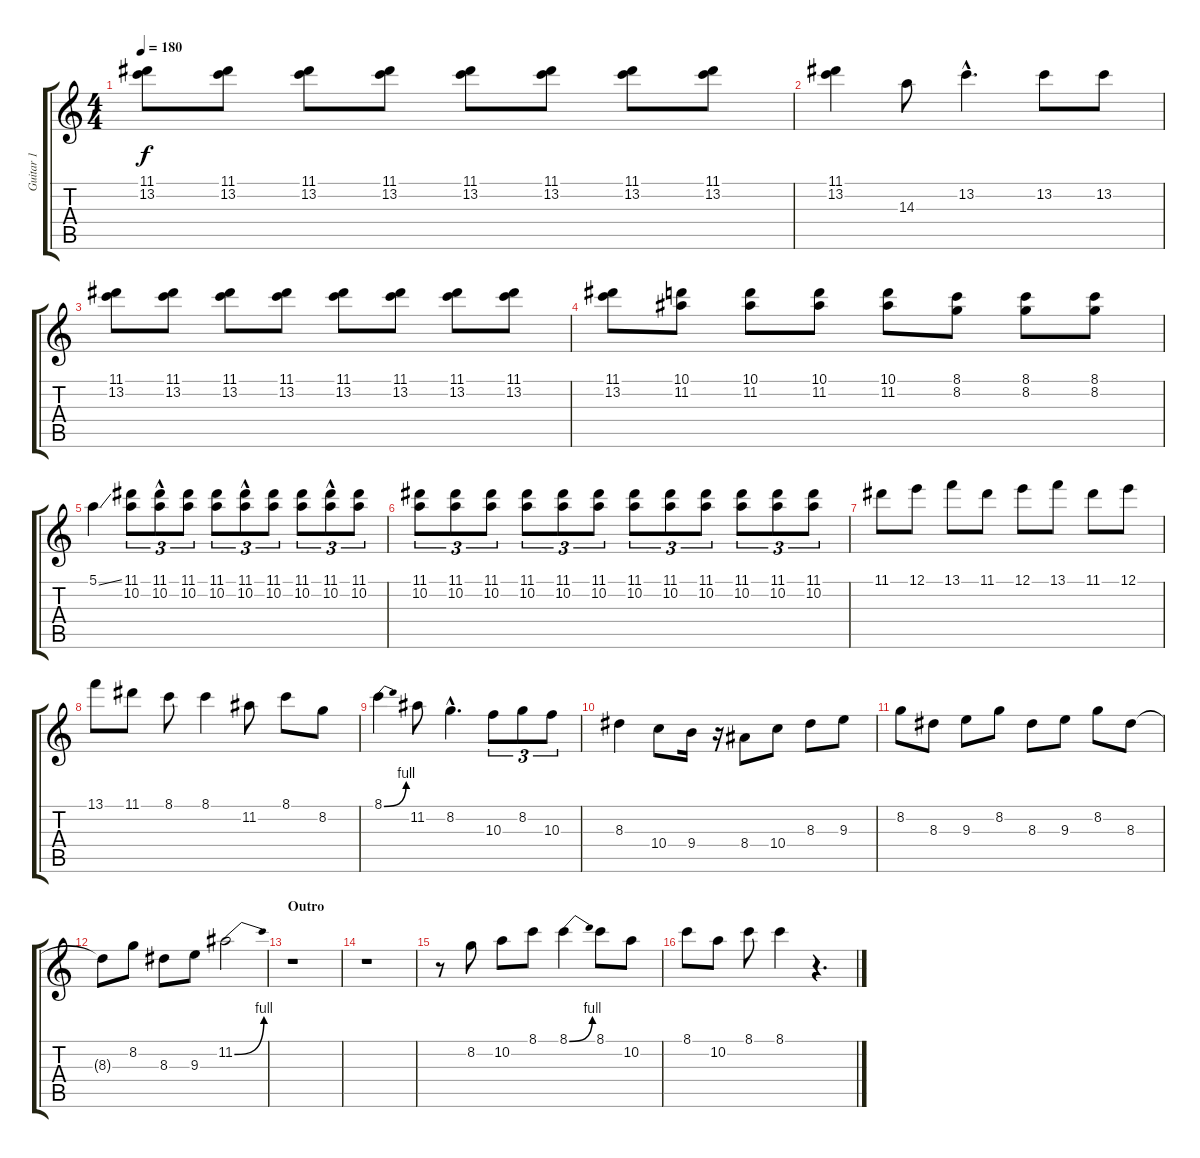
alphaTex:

\track ("Guitar 1" "Guitar 1") {instrument distortionguitar}
\staff {score tabs}
\tuning (E4 B3 G3 D3 A2 E2) {hide}
\ts (4 4)
\tempo 180
\clef g2
\ks c
(11.1 13.2).8{dy f} (11.1 13.2).8 (11.1 13.2).8 (11.1 13.2).8 (11.1 13.2).8 (11.1 13.2).8 (11.1 13.2).8 (11.1 13.2).8 |
(11.1 13.2).4 14.3.8 13.2{hac}.4{d} 13.2.8 13.2.8 |
(11.1 13.2).8 (11.1 13.2).8 (11.1 13.2).8 (11.1 13.2).8 (11.1 13.2).8 (11.1 13.2).8 (11.1 13.2).8 (11.1 13.2).8 |
(11.1 13.2).8 (10.1 11.2).8 (10.1 11.2).8 (10.1 11.2).8 (10.1 11.2).8 (8.1 8.2).8 (8.1 8.2).8 (8.1 8.2).8 |
5.1{ss}.4 (11.1 10.2).8{tu (3 2)} (11.1{hac} 10.2{hac}).8{tu (3 2)} (11.1 10.2).8{tu (3 2)} (11.1 10.2).8{tu (3 2)} (11.1{hac} 10.2{hac}).8{tu (3 2)} (11.1 10.2).8{tu (3 2)} (11.1 10.2).8{tu (3 2)} (11.1{hac} 10.2{hac}).8{tu (3 2)} (11.1 10.2).8{tu (3 2)} |
(11.1 10.2).8{tu (3 2)} (11.1 10.2).8{tu (3 2)} (11.1 10.2).8{tu (3 2)} (11.1 10.2).8{tu (3 2)} (11.1 10.2).8{tu (3 2)} (11.1 10.2).8{tu (3 2)} (11.1 10.2).8{tu (3 2)} (11.1 10.2).8{tu (3 2)} (11.1 10.2).8{tu (3 2)} (11.1 10.2).8{tu (3 2)} (11.1 10.2).8{tu (3 2)} (11.1 10.2).8{tu (3 2)} |
11.1.8 12.1.8 13.1.8 11.1.8 12.1.8 13.1.8 11.1.8 12.1.8 |
13.1.8 11.1.8 8.1.8 8.1.4 11.2.8 8.1.8 8.2.8 |
8.1{be (bend 0 0 60 4)}.4 11.2.8 8.2{hac}.4{d} 10.3.8{tu (3 2)} 8.2.8{tu (3 2)} 10.3.8{tu (3 2)} |
8.3.4 10.4.8 9.4.16 r.16 8.4.8 10.4.8 8.3.8 9.3.8 |
8.2.8 8.3.8 9.3.8 8.2.8 8.3.8 9.3.8 8.2.8 8.3.8 |
8.3{t}.8 8.2.8 8.3.8 9.3.8 11.2{be (bend 0 0 60 4)}.2 |
\section ("" "Outro")
r.1 |
r.1 |
r.8 8.2.8 10.2.8 8.1.8 8.1{be (bend 0 0 60 4)}.4 8.1.8 10.2.8 |
8.1.8 10.2.8 8.1.8 8.1.4 r.4{d}
